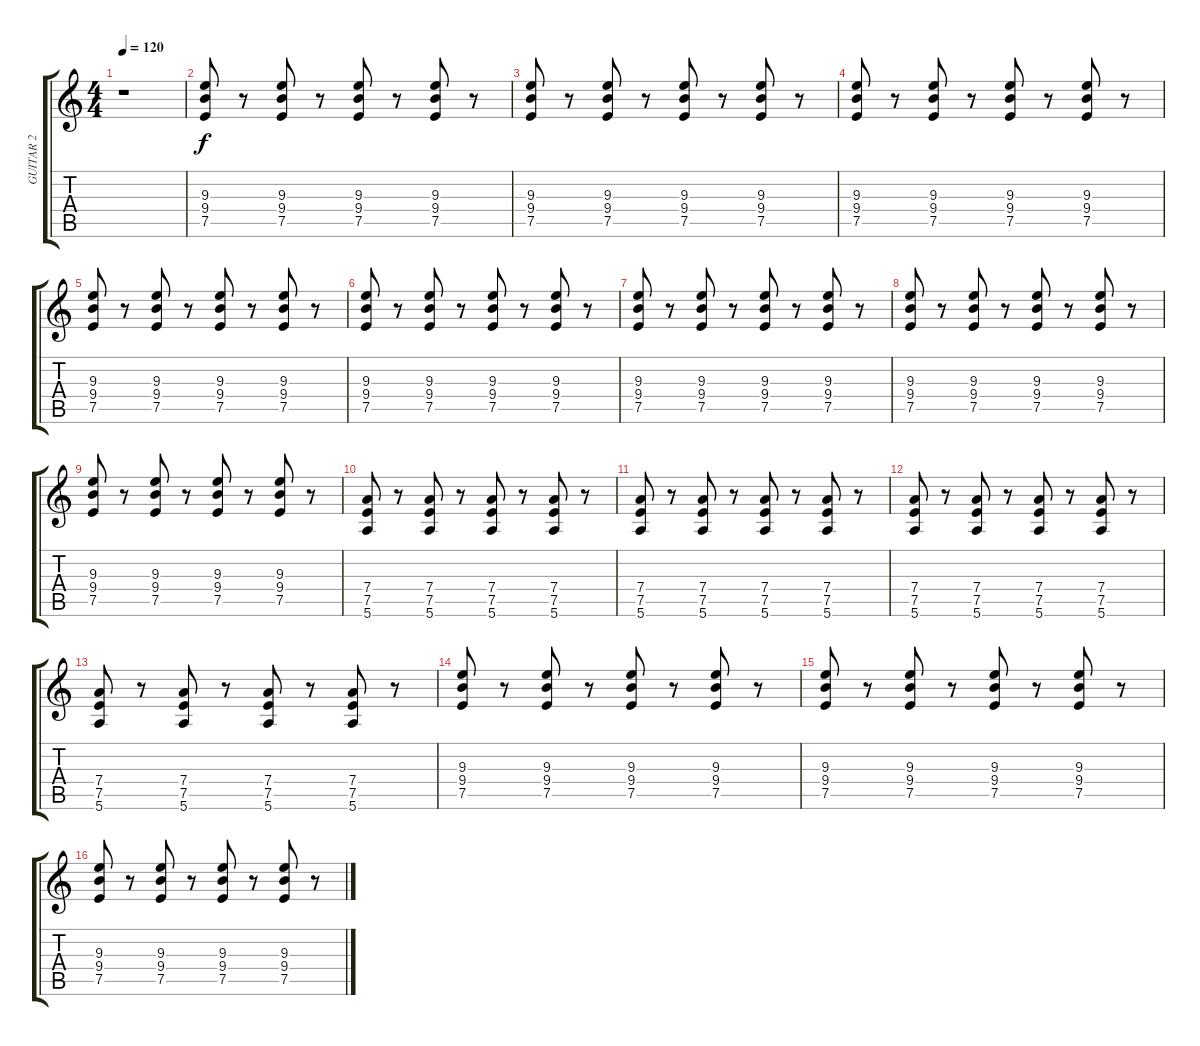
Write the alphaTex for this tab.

\track ("GUITAR 2" "GUITAR 2") {instrument acousticguitarsteel}
\staff {score tabs}
\tuning (E4 B3 G3 D3 A2 E2) {hide}
\ts (4 4)
\tempo 120
\clef g2
\ks c
r.1{dy f} |
(9.3 9.4 7.5).8 r.8 (9.3 9.4 7.5).8 r.8 (9.3 9.4 7.5).8 r.8 (9.3 9.4 7.5).8 r.8 |
(9.3 9.4 7.5).8 r.8 (9.3 9.4 7.5).8 r.8 (9.3 9.4 7.5).8 r.8 (9.3 9.4 7.5).8 r.8 |
(9.3 9.4 7.5).8 r.8 (9.3 9.4 7.5).8 r.8 (9.3 9.4 7.5).8 r.8 (9.3 9.4 7.5).8 r.8 |
(9.3 9.4 7.5).8 r.8 (9.3 9.4 7.5).8 r.8 (9.3 9.4 7.5).8 r.8 (9.3 9.4 7.5).8 r.8 |
(9.3 9.4 7.5).8 r.8 (9.3 9.4 7.5).8 r.8 (9.3 9.4 7.5).8 r.8 (9.3 9.4 7.5).8 r.8 |
(9.3 9.4 7.5).8 r.8 (9.3 9.4 7.5).8 r.8 (9.3 9.4 7.5).8 r.8 (9.3 9.4 7.5).8 r.8 |
(9.3 9.4 7.5).8 r.8 (9.3 9.4 7.5).8 r.8 (9.3 9.4 7.5).8 r.8 (9.3 9.4 7.5).8 r.8 |
(9.3 9.4 7.5).8 r.8 (9.3 9.4 7.5).8 r.8 (9.3 9.4 7.5).8 r.8 (9.3 9.4 7.5).8 r.8 |
(7.4 7.5 5.6).8 r.8 (7.4 7.5 5.6).8 r.8 (7.4 7.5 5.6).8 r.8 (7.4 7.5 5.6).8 r.8 |
(7.4 7.5 5.6).8 r.8 (7.4 7.5 5.6).8 r.8 (7.4 7.5 5.6).8 r.8 (7.4 7.5 5.6).8 r.8 |
(7.4 7.5 5.6).8 r.8 (7.4 7.5 5.6).8 r.8 (7.4 7.5 5.6).8 r.8 (7.4 7.5 5.6).8 r.8 |
(7.4 7.5 5.6).8 r.8 (7.4 7.5 5.6).8 r.8 (7.4 7.5 5.6).8 r.8 (7.4 7.5 5.6).8 r.8 |
(9.3 9.4 7.5).8 r.8 (9.3 9.4 7.5).8 r.8 (9.3 9.4 7.5).8 r.8 (9.3 9.4 7.5).8 r.8 |
(9.3 9.4 7.5).8 r.8 (9.3 9.4 7.5).8 r.8 (9.3 9.4 7.5).8 r.8 (9.3 9.4 7.5).8 r.8 |
(9.3 9.4 7.5).8 r.8 (9.3 9.4 7.5).8 r.8 (9.3 9.4 7.5).8 r.8 (9.3 9.4 7.5).8 r.8
